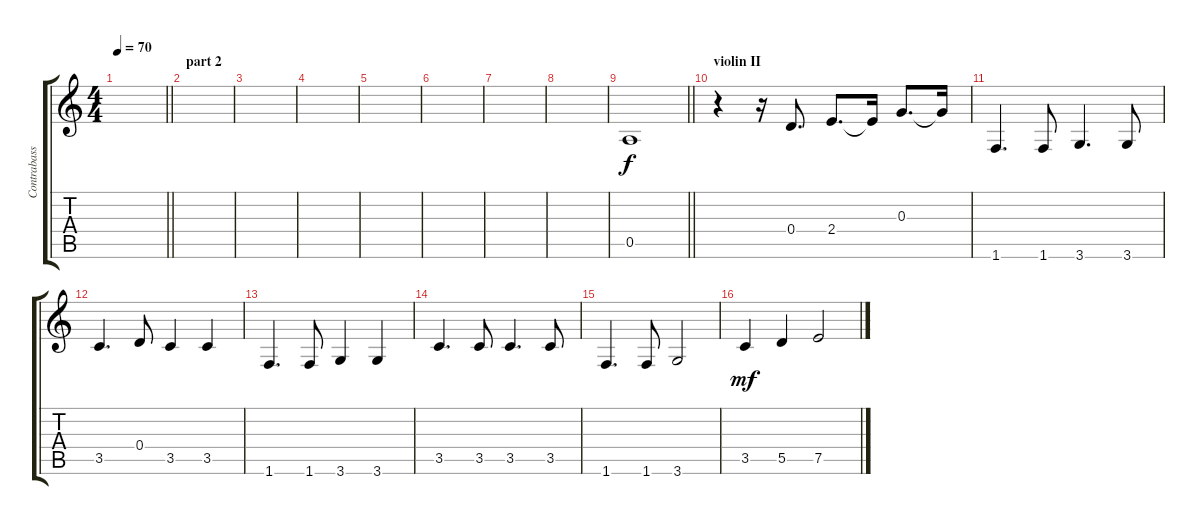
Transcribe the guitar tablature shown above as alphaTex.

\track ("Contrabass" "Contrabass") {instrument contrabass}
\staff {score tabs}
\tuning (E4 B3 G3 D3 A2 E2) {hide}
\ts (4 4)
\tempo 70
\clef g2
\barLineRight lightlight
\ks c
|
\section ("" "part 2")
|
|
|
|
|
|
|
\barLineRight lightlight
0.5.1 |
\section ("" "violin II")
r.4 r.16 0.4.8{d dy f} 2.4.8{d} 2.4{t}.16 0.3.8{d} 0.3{t}.16 |
1.6.4{d} 1.6.8 3.6.4{d} 3.6.8 |
3.5.4{d} 0.4.8 3.5.4 3.5.4 |
1.6.4{d} 1.6.8 3.6.4 3.6.4 |
3.5.4{d} 3.5.8 3.5.4{d} 3.5.8 |
1.6.4{d} 1.6.8 3.6.2 |
3.5.4{dy mf} 5.5.4 7.5.2
